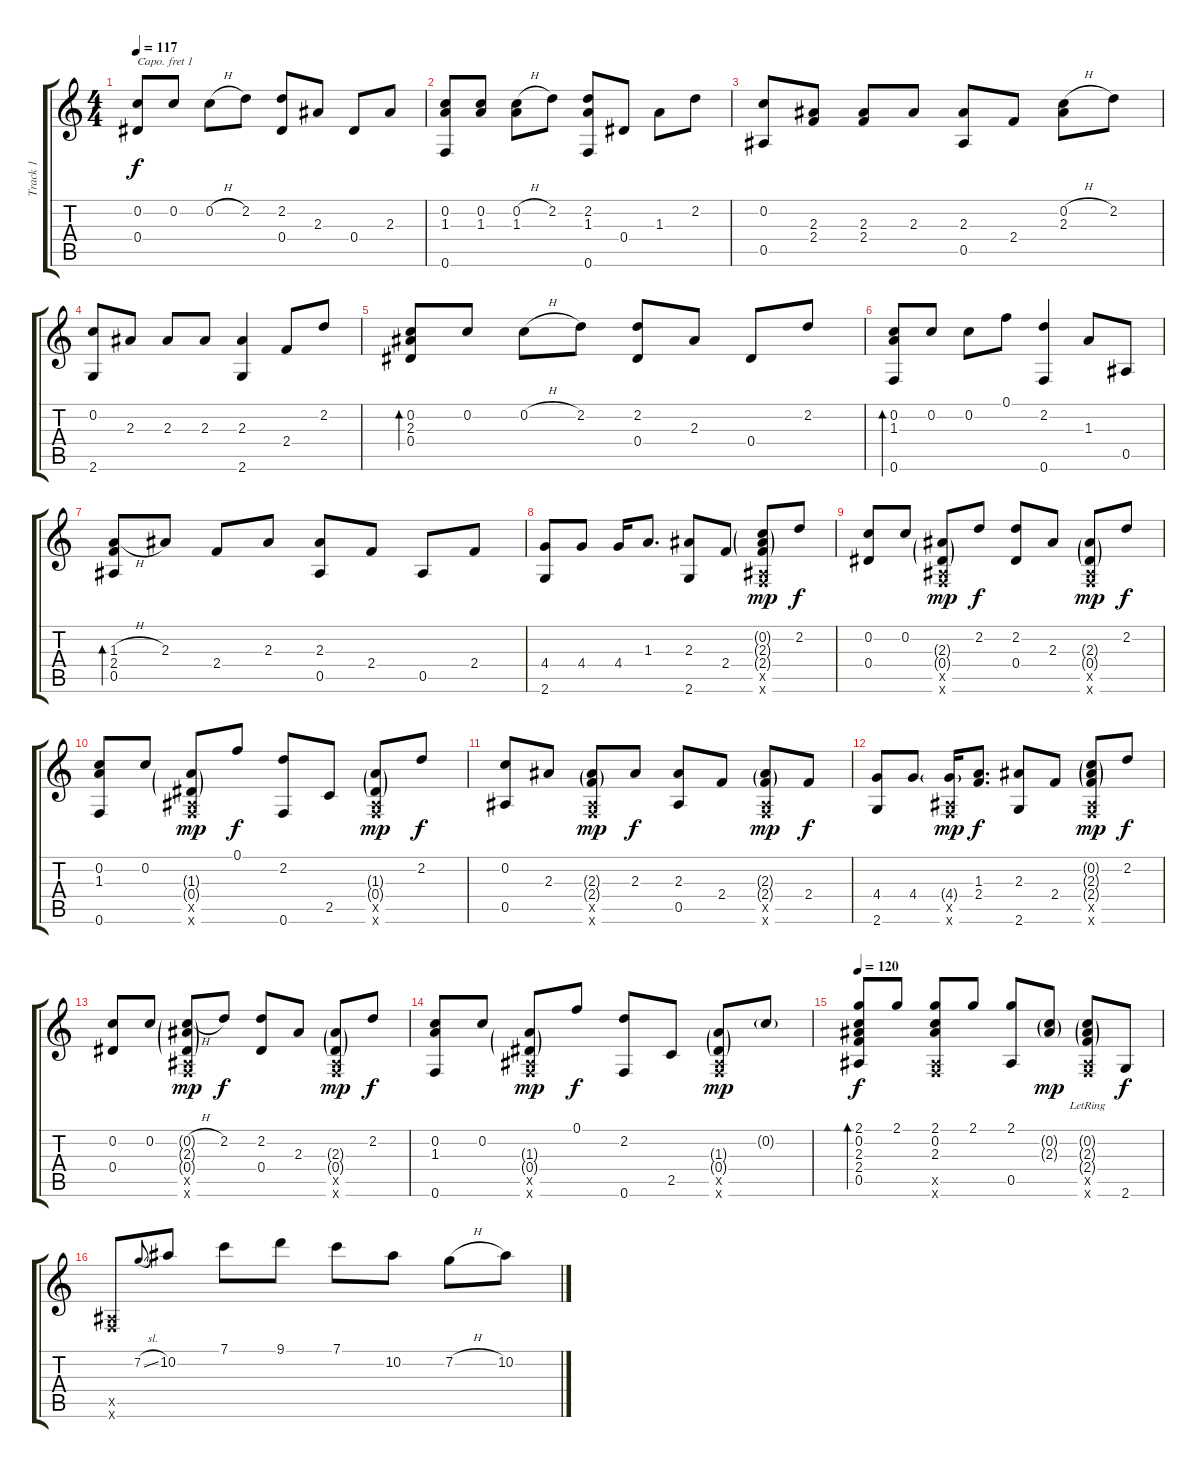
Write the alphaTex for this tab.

\track ("Track 1" "Track 1") {instrument acousticguitarsteel}
\staff {score tabs}
\capo 1
\tuning (E4 B3 G3 D3 A2 E2) {hide}
\ts (4 4)
\tempo 117
\clef g2
\ks c
(0.2 0.4).8{dy f} 0.2.8 0.2{h}.8 2.2.8 (2.2 0.4).8 2.3.8 0.4.8 2.3.8 |
(0.2 1.3 0.6).8 (0.2 1.3).8 (0.2{h} 1.3).8 2.2.8 (2.2 1.3 0.6).8 0.4.8 1.3.8 2.2.8 |
(0.2 0.5).8 (2.3 2.4).8 (2.3 2.4).8 2.3.8 (2.3 0.5).8 2.4.8 (0.2{h} 2.3).8 2.2.8 |
(0.2 2.6).8 2.3.8 2.3.8 2.3.8 (2.3 2.6).4 2.4.8 2.2.8 |
(0.2 2.3 0.4).8{bd 60} 0.2.8 0.2{h}.8 2.2.8 (2.2 0.4).8 2.3.8 0.4.8 2.2.8 |
(0.2 1.3 0.6).8{bd 60} 0.2.8 0.2.8 0.1.8 (2.2 0.6).4 1.3.8 0.5.8 |
(1.3{h} 2.4 0.5).8{bd 60} 2.3.8 2.4.8 2.3.8 (2.3 0.5).8 2.4.8 0.5.8 2.4.8 |
(4.4 2.6).8 4.4.8 4.4.16 1.3.8{d} (2.3 2.6).8 2.4.8 (0.2{g} 2.3{g} 2.4{g} 0.5{x} 0.6{x}).8{dy mp} 2.2.8{dy f} |
(0.2 0.4).8 0.2.8 (2.3{g} 0.4{g} 0.5{x} 0.6{x}).8{dy mp} 2.2.8{dy f} (2.2 0.4).8 2.3.8 (2.3{g} 0.4{g} 0.5{x} 0.6{x}).8{dy mp} 2.2.8{dy f} |
(0.2 1.3 0.6).8 0.2.8 (1.3{g} 0.4{g} 0.5{x} 0.6{x}).8{dy mp} 0.1.8{dy f} (2.2 0.6).8 2.5.8 (1.3{g} 0.4{g} 0.5{x} 0.6{x}).8{dy mp} 2.2.8{dy f} |
(0.2 0.5).8 2.3.8 (2.3{g} 2.4{g} 0.5{x} 0.6{x}).8{dy mp} 2.3.8{dy f} (2.3 0.5).8 2.4.8 (2.3{g} 2.4{g} 0.5{x} 0.6{x}).8{dy mp} 2.4.8{dy f} |
(4.4 2.6).8 4.4.8 (4.4{g} 0.5{x} 0.6{x}).16{dy mp} (1.3 2.4).8{d dy f} (2.3 2.6).8 2.4.8 (0.2{g} 2.3{g} 2.4{g} 0.5{x} 0.6{x}).8{dy mp} 2.2.8{dy f} |
(0.2 0.4).8 0.2.8 (0.2{h g} 2.3{g} 0.4{g} 0.5{x} 0.6{x}).8{dy mp} 2.2.8{dy f} (2.2 0.4).8 2.3.8 (2.3{g} 0.4{g} 0.5{x} 0.6{x}).8{dy mp} 2.2.8{dy f} |
(0.2 1.3 0.6).8 0.2.8 (1.3{g} 0.4{g} 0.5{x} 0.6{x}).8{dy mp} 0.1.8{dy f} (2.2 0.6).8 2.5.8 (1.3{g} 0.4{g} 0.5{x} 0.6{x}).8{dy mp} 0.2{g}.8 |
\tempo 120
(2.1 0.2 2.3 2.4 0.5).8{bd 120 dy f} 2.1.8 (2.1 0.2 2.3 0.5{x} 0.6{x}).8 2.1.8 (2.1 0.5).8 (0.2{g} 2.3{g}).8{dy mp} (0.2{g lr} 2.3{g} 2.4{g} 0.5{x} 0.6{x}).8 2.6.8{dy f} |
(0.5{x} 0.6{x}).8 7.2{sl}.8{gr onbeat} 10.2.8 7.1.8 9.1.8 7.1.8 10.2.8 7.2{h}.8 10.2.8
